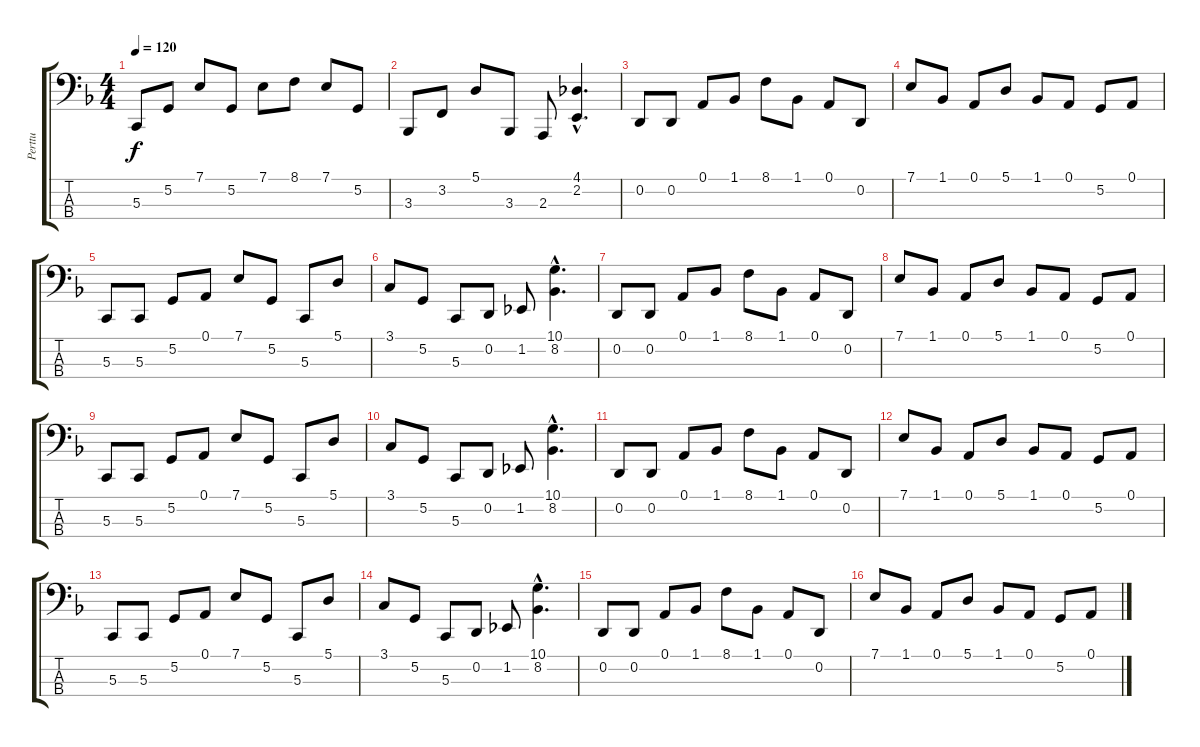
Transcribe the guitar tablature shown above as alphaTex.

\track ("Perttu" "Perttu") {instrument pizzicatostrings}
\staff {score tabs}
\tuning (A2 D2 G1 C1) {hide}
\ts (4 4)
\tempo 120
\clef f4
\ks f
5.3.8{dy f} 5.2.8 7.1.8 5.2.8 7.1.8 8.1.8 7.1.8 5.2.8 |
3.3.8 3.2.8 5.1.8 3.3.8 2.3.8 (4.1{hac} 2.2{hac}).4{d} |
0.2.8 0.2.8 0.1.8 1.1.8 8.1.8 1.1.8 0.1.8 0.2.8 |
7.1.8 1.1.8 0.1.8 5.1.8 1.1.8 0.1.8 5.2.8 0.1.8 |
5.3.8 5.3.8 5.2.8 0.1.8 7.1.8 5.2.8 5.3.8 5.1.8 |
3.1.8 5.2.8 5.3.8 0.2.8 1.2.8 (10.1{hac} 8.2{hac}).4{d} |
0.2.8 0.2.8 0.1.8 1.1.8 8.1.8 1.1.8 0.1.8 0.2.8 |
7.1.8 1.1.8 0.1.8 5.1.8 1.1.8 0.1.8 5.2.8 0.1.8 |
5.3.8 5.3.8 5.2.8 0.1.8 7.1.8 5.2.8 5.3.8 5.1.8 |
3.1.8 5.2.8 5.3.8 0.2.8 1.2.8 (10.1{hac} 8.2{hac}).4{d} |
0.2.8 0.2.8 0.1.8 1.1.8 8.1.8 1.1.8 0.1.8 0.2.8 |
7.1.8 1.1.8 0.1.8 5.1.8 1.1.8 0.1.8 5.2.8 0.1.8 |
5.3.8 5.3.8 5.2.8 0.1.8 7.1.8 5.2.8 5.3.8 5.1.8 |
3.1.8 5.2.8 5.3.8 0.2.8 1.2.8 (10.1{hac} 8.2{hac}).4{d} |
0.2.8 0.2.8 0.1.8 1.1.8 8.1.8 1.1.8 0.1.8 0.2.8 |
7.1.8 1.1.8 0.1.8 5.1.8 1.1.8 0.1.8 5.2.8 0.1.8
